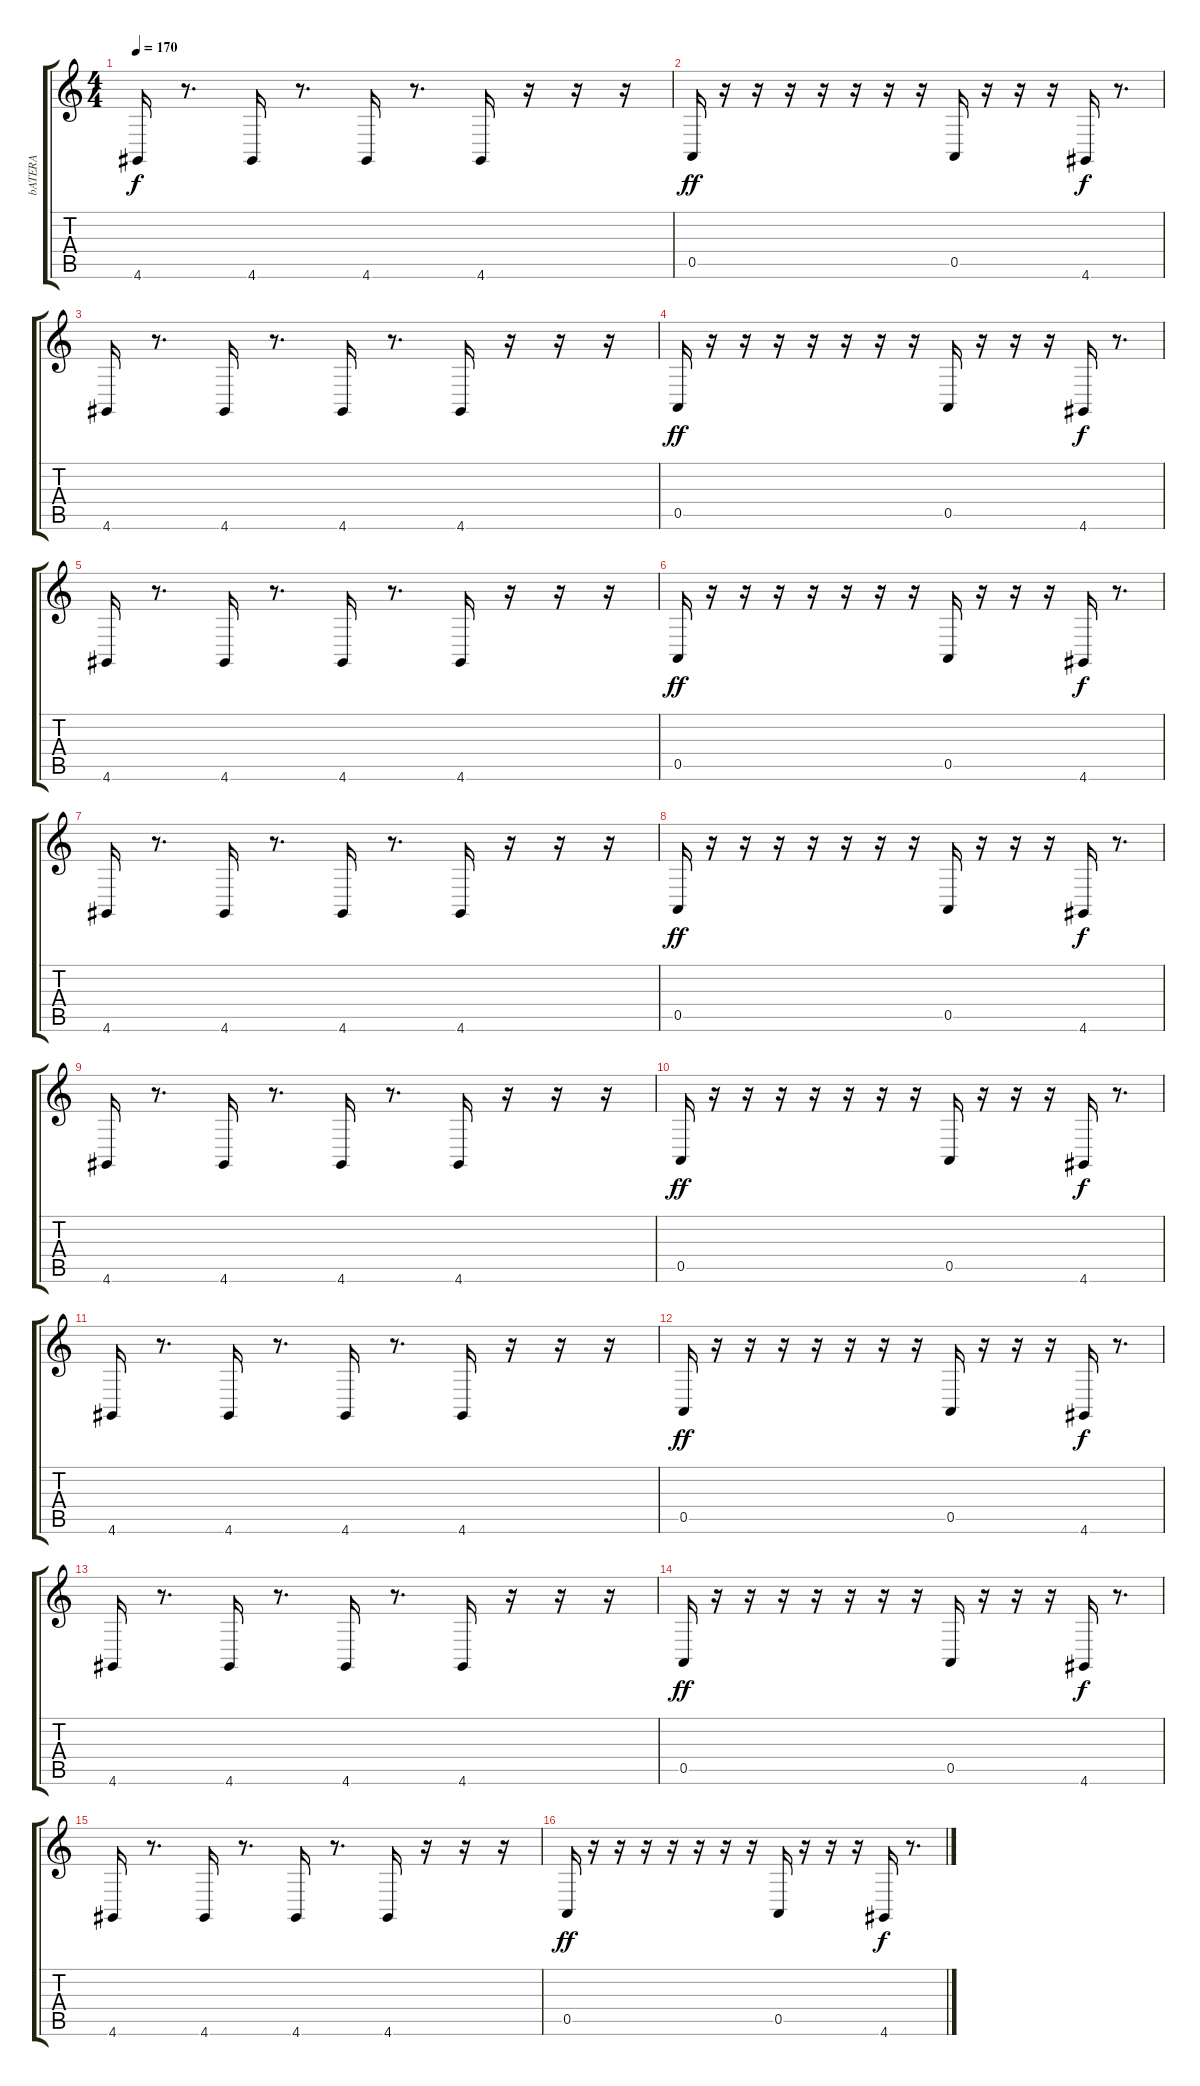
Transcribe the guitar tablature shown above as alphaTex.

\track ("bATERA" "bATERA") {instrument percussiveorgan}
\staff {score tabs}
\tuning (E4 B3 G3 D3 A2 E2) {hide}
\ts (4 4)
\tempo 170
\clef g2
\ks c
4.6.16{dy f instrument percussiveorgan} r.8{d} 4.6.16 r.8{d} 4.6.16 r.8{d} 4.6.16 r.16 r.16 r.16 |
0.5.16{dy ff} r.16 r.16 r.16 r.16 r.16 r.16 r.16 0.5.16 r.16 r.16 r.16 4.6.16{dy f} r.8{d} |
4.6.16 r.8{d} 4.6.16 r.8{d} 4.6.16 r.8{d} 4.6.16 r.16 r.16 r.16 |
0.5.16{dy ff} r.16 r.16 r.16 r.16 r.16 r.16 r.16 0.5.16 r.16 r.16 r.16 4.6.16{dy f} r.8{d} |
4.6.16 r.8{d} 4.6.16 r.8{d} 4.6.16 r.8{d} 4.6.16 r.16 r.16 r.16 |
0.5.16{dy ff} r.16 r.16 r.16 r.16 r.16 r.16 r.16 0.5.16 r.16 r.16 r.16 4.6.16{dy f} r.8{d} |
4.6.16 r.8{d} 4.6.16 r.8{d} 4.6.16 r.8{d} 4.6.16 r.16 r.16 r.16 |
0.5.16{dy ff} r.16 r.16 r.16 r.16 r.16 r.16 r.16 0.5.16 r.16 r.16 r.16 4.6.16{dy f} r.8{d} |
4.6.16 r.8{d} 4.6.16 r.8{d} 4.6.16 r.8{d} 4.6.16 r.16 r.16 r.16 |
0.5.16{dy ff} r.16 r.16 r.16 r.16 r.16 r.16 r.16 0.5.16 r.16 r.16 r.16 4.6.16{dy f} r.8{d} |
4.6.16 r.8{d} 4.6.16 r.8{d} 4.6.16 r.8{d} 4.6.16 r.16 r.16 r.16 |
0.5.16{dy ff} r.16 r.16 r.16 r.16 r.16 r.16 r.16 0.5.16 r.16 r.16 r.16 4.6.16{dy f} r.8{d} |
4.6.16 r.8{d} 4.6.16 r.8{d} 4.6.16 r.8{d} 4.6.16 r.16 r.16 r.16 |
0.5.16{dy ff} r.16 r.16 r.16 r.16 r.16 r.16 r.16 0.5.16 r.16 r.16 r.16 4.6.16{dy f} r.8{d} |
4.6.16 r.8{d} 4.6.16 r.8{d} 4.6.16 r.8{d} 4.6.16 r.16 r.16 r.16 |
0.5.16{dy ff} r.16 r.16 r.16 r.16 r.16 r.16 r.16 0.5.16 r.16 r.16 r.16 4.6.16{dy f} r.8{d}
